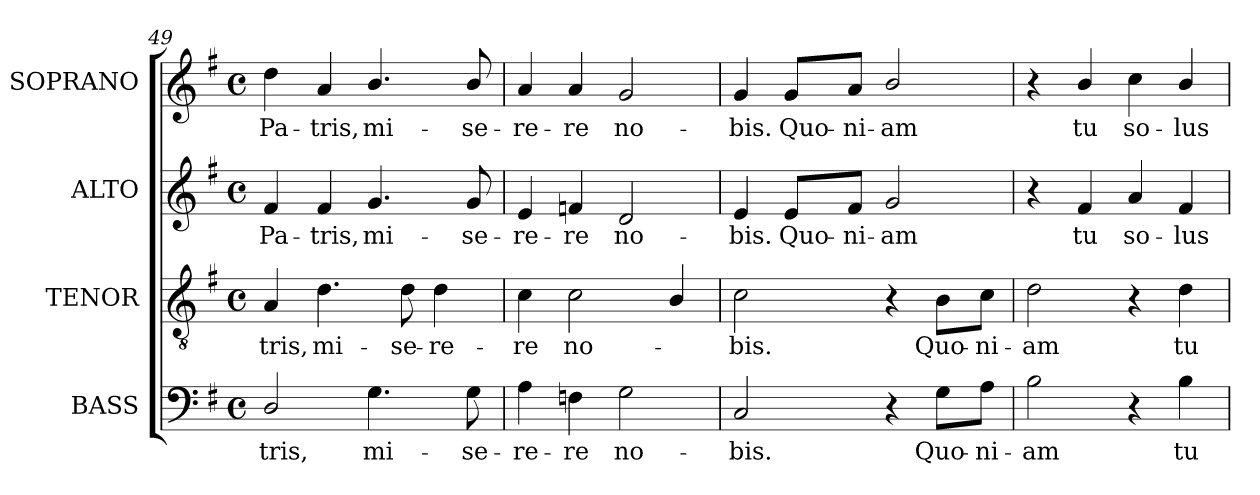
**kern	**text	**kern	**text	**kern	**text	**kern	**text
*part4	*part4	*part3	*part3	*part2	*part2	*part1	*part1
*staff4	*staff4	*staff3	*staff3	*staff2	*staff2	*staff1	*staff1
*I"BASS	*	*I"TENOR	*	*I"ALTO	*	*I"SOPRANO	*
*I'B.	*	*I'T.	*	*I'A.	*	*I'S.	*
*clefF4	*	*clefGv2	*	*clefG2	*	*clefG2	*
*	*	*ITrd7c12	*	*	*	*	*
*k[f#]	*	*k[f#]	*	*k[f#]	*	*k[f#]	*
*G:	*	*G:	*	*G:	*	*G:	*
*M4/4	*	*M4/4	*	*M4/4	*	*M4/4	*
*met(c)	*	*met(c)	*	*met(c)	*	*met(c)	*
=49	=49	=49	=49	=49	=49	=49	=49
!	!LO:LY:b:color=#000000	!	!	!	!	!	!
!	!	!	!LO:LY:b:color=#000000	!	!	!	!
!	!	!	!	!	!LO:LY:b:color=#000000	!	!
!	!	!	!	!	!	!	!LO:LY:b:color=#000000
2Di/	-tris,	4AAi/	-tris,	4f#i/	Pa-	4ddi\	Pa-
!	!	!	!LO:LY:b:color=#000000	!	!	!	!
!	!	!	!	!	!LO:LY:b:color=#000000	!	!
!	!	!	!	!	!	!	!LO:LY:b:color=#000000
.	.	4.Di\	mi-	4f#i/	-tris,	4ai/	-tris,
!	!LO:LY:b:color=#000000	!	!	!	!	!	!
!	!	!	!	!	!LO:LY:b:color=#000000	!	!
!	!	!	!	!	!	!	!LO:LY:b:color=#000000
4.Gi\	mi-	.	.	4.gi/	mi-	4.bi/	mi-
!	!	!	!LO:LY:b:color=#000000	!	!	!	!
.	.	8Di\	-se-	.	.	.	.
!	!	!	!LO:LY:b:color=#000000	!	!	!	!
.	.	4Di\	-re-	.	.	.	.
!	!LO:LY:b:color=#000000	!	!	!	!	!	!
!	!	!	!	!	!LO:LY:b:color=#000000	!	!
!	!	!	!	!	!	!	!LO:LY:b:color=#000000
8Gi\	-se-	.	.	8gi/	-se-	8bi/	-se-
!!LO:PB:g=z
=50	=50	=50	=50	=50	=50	=50	=50
!	!LO:LY:b:color=#000000	!	!	!	!	!	!
!	!	!	!LO:LY:b:color=#000000	!	!	!	!
!	!	!	!	!	!LO:LY:b:color=#000000	!	!
!	!	!	!	!	!	!	!LO:LY:b:color=#000000
4Ai\	-re-	4Ci\	-re	4ei/	-re-	4ai/	-re-
!	!LO:LY:b:color=#000000	!	!	!	!	!	!
!	!	!	!LO:LY:b:color=#000000	!	!	!	!
!	!	!	!	!	!LO:LY:b:color=#000000	!	!
!	!	!	!	!	!	!	!LO:LY:b:color=#000000
4Fni\	-re	2Ci\	no-	4fni/	-re	4ai/	-re
!	!LO:LY:b:color=#000000	!	!	!	!	!	!
!	!	!	!	!	!LO:LY:b:color=#000000	!	!
!	!	!	!	!	!	!	!LO:LY:b:color=#000000
2Gi\	no-	.	.	2di/	no-	2gi/	no-
.	.	4BBi/	.	.	.	.	.
=51	=51	=51	=51	=51	=51	=51	=51
!	!LO:LY:b:color=#000000	!	!	!	!	!	!
!	!	!	!LO:LY:b:color=#000000	!	!	!	!
!	!	!	!	!	!LO:LY:b:color=#000000	!	!
!	!	!	!	!	!	!	!LO:LY:b:color=#000000
2Ci/	-bis.	2Ci\	-bis.	4ei/	-bis.	4gi/	-bis.
!	!	!	!	!	!LO:LY:b:color=#000000	!	!
!	!	!	!	!	!	!	!LO:LY:b:color=#000000
.	.	.	.	8ei/L	Quo-	8gi/L	Quo-
!	!	!	!	!	!LO:LY:b:color=#000000	!	!
!	!	!	!	!	!	!	!LO:LY:b:color=#000000
.	.	.	.	8f#i/J	-ni-	8ai/J	-ni-
!	!	!	!	!	!LO:LY:b:color=#000000	!	!
!	!	!	!	!	!	!	!LO:LY:b:color=#000000
4r	.	4r	.	2gi/	-am	2bi/	-am
!	!LO:LY:b:color=#000000	!	!	!	!	!	!
!	!	!	!LO:LY:b:color=#000000	!	!	!	!
8Gi\L	Quo-	8BBi\L	Quo-	.	.	.	.
!	!LO:LY:b:color=#000000	!	!	!	!	!	!
!	!	!	!LO:LY:b:color=#000000	!	!	!	!
8Ai\J	-ni-	8Ci\J	-ni-	.	.	.	.
=52	=52	=52	=52	=52	=52	=52	=52
!	!LO:LY:b:color=#000000	!	!	!	!	!	!
!	!	!	!LO:LY:b:color=#000000	!	!	!	!
2Bi\	-am	2Di\	-am	4r	.	4r	.
!	!	!	!	!	!LO:LY:b:color=#000000	!	!
!	!	!	!	!	!	!	!LO:LY:b:color=#000000
.	.	.	.	4f#i/	tu	4bi/	tu
!	!	!	!	!	!LO:LY:b:color=#000000	!	!
!	!	!	!	!	!	!	!LO:LY:b:color=#000000
4r	.	4r	.	4ai/	so-	4cci\	so-
!	!LO:LY:b:color=#000000	!	!	!	!	!	!
!	!	!	!LO:LY:b:color=#000000	!	!	!	!
!	!	!	!	!	!LO:LY:b:color=#000000	!	!
!	!	!	!	!	!	!	!LO:LY:b:color=#000000
4Bi\	tu	4Di\	tu	4f#i/	-lus	4bi/	-lus
=	=	=	=	=	=	=	=
*-	*-	*-	*-	*-	*-	*-	*-
